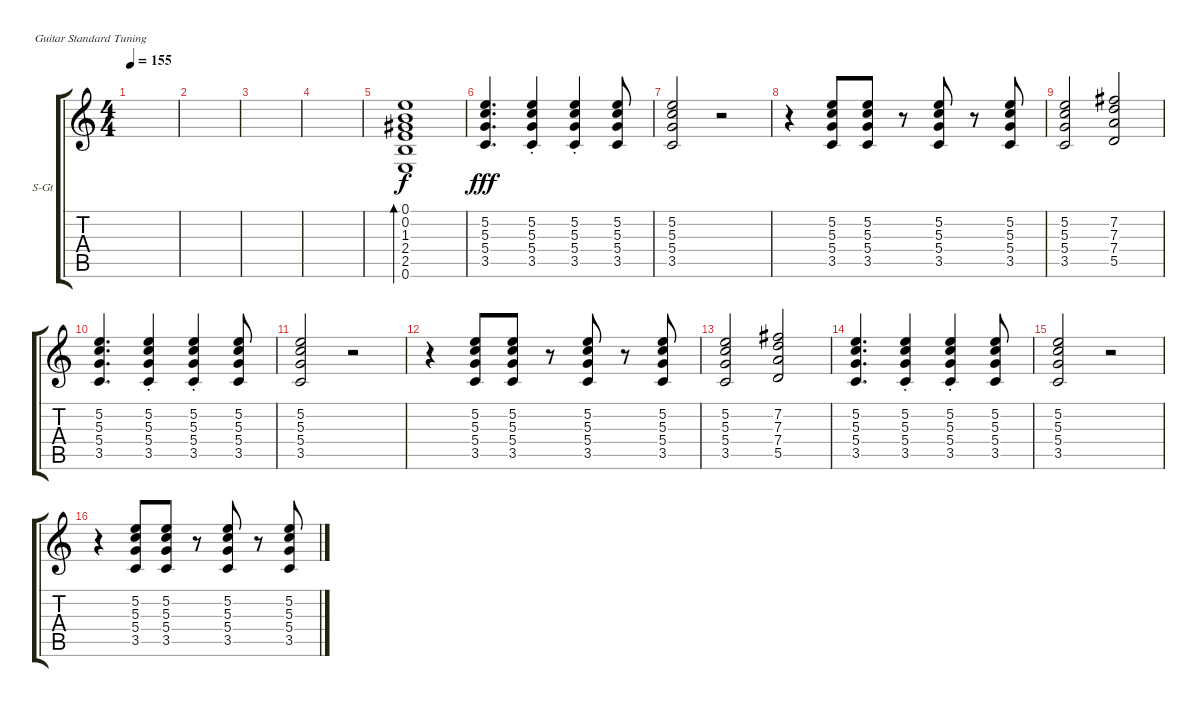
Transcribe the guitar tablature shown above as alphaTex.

\bracketExtendMode groupsimilarinstruments
\firstSystemTrackNameOrientation horizontal
\otherSystemsTrackNameOrientation horizontal
\track ("Г. Каспарян" "S-Gt") {instrument acousticguitarsteel}
\staff {score tabs}
\tuning (E4 B3 G3 D3 A2 E2)
\ts (4 4)
\tempo 155
\clef g2
\ks c
|
|
|
|
(0.6 2.5 2.4 1.3 0.2 0.1).1{bd 55} |
(5.2 5.3 5.4 3.5).4{d dy fff} (5.2{st} 5.3{st} 5.4{st} 3.5{st}).4 (5.2{st} 5.3{st} 5.4{st} 3.5{st}).4 (5.2 5.3 5.4 3.5).8 |
(5.2 5.3 5.4 3.5).2 r.2 |
r.4 (5.2 5.3 5.4 3.5).8 (5.2 5.3 5.4 3.5).8 r.8 (5.2 5.3 5.4 3.5).8 r.8 (5.2 5.3 5.4 3.5).8 |
(5.2 5.3 5.4 3.5).2 (7.2 7.3 7.4 5.5).2 |
(5.2 5.3 5.4 3.5).4{d} (5.2{st} 5.3{st} 5.4{st} 3.5{st}).4 (5.2{st} 5.3{st} 5.4{st} 3.5{st}).4 (5.2 5.3 5.4 3.5).8 |
(5.2 5.3 5.4 3.5).2 r.2 |
r.4 (5.2 5.3 5.4 3.5).8 (5.2 5.3 5.4 3.5).8 r.8 (5.2 5.3 5.4 3.5).8 r.8 (5.2 5.3 5.4 3.5).8 |
(5.2 5.3 5.4 3.5).2 (7.2 7.3 7.4 5.5).2 |
(5.2 5.3 5.4 3.5).4{d} (5.2{st} 5.3{st} 5.4{st} 3.5{st}).4 (5.2{st} 5.3{st} 5.4{st} 3.5{st}).4 (5.2 5.3 5.4 3.5).8 |
(5.2 5.3 5.4 3.5).2 r.2 |
r.4 (5.2 5.3 5.4 3.5).8 (5.2 5.3 5.4 3.5).8 r.8 (5.2 5.3 5.4 3.5).8 r.8 (5.2 5.3 5.4 3.5).8
